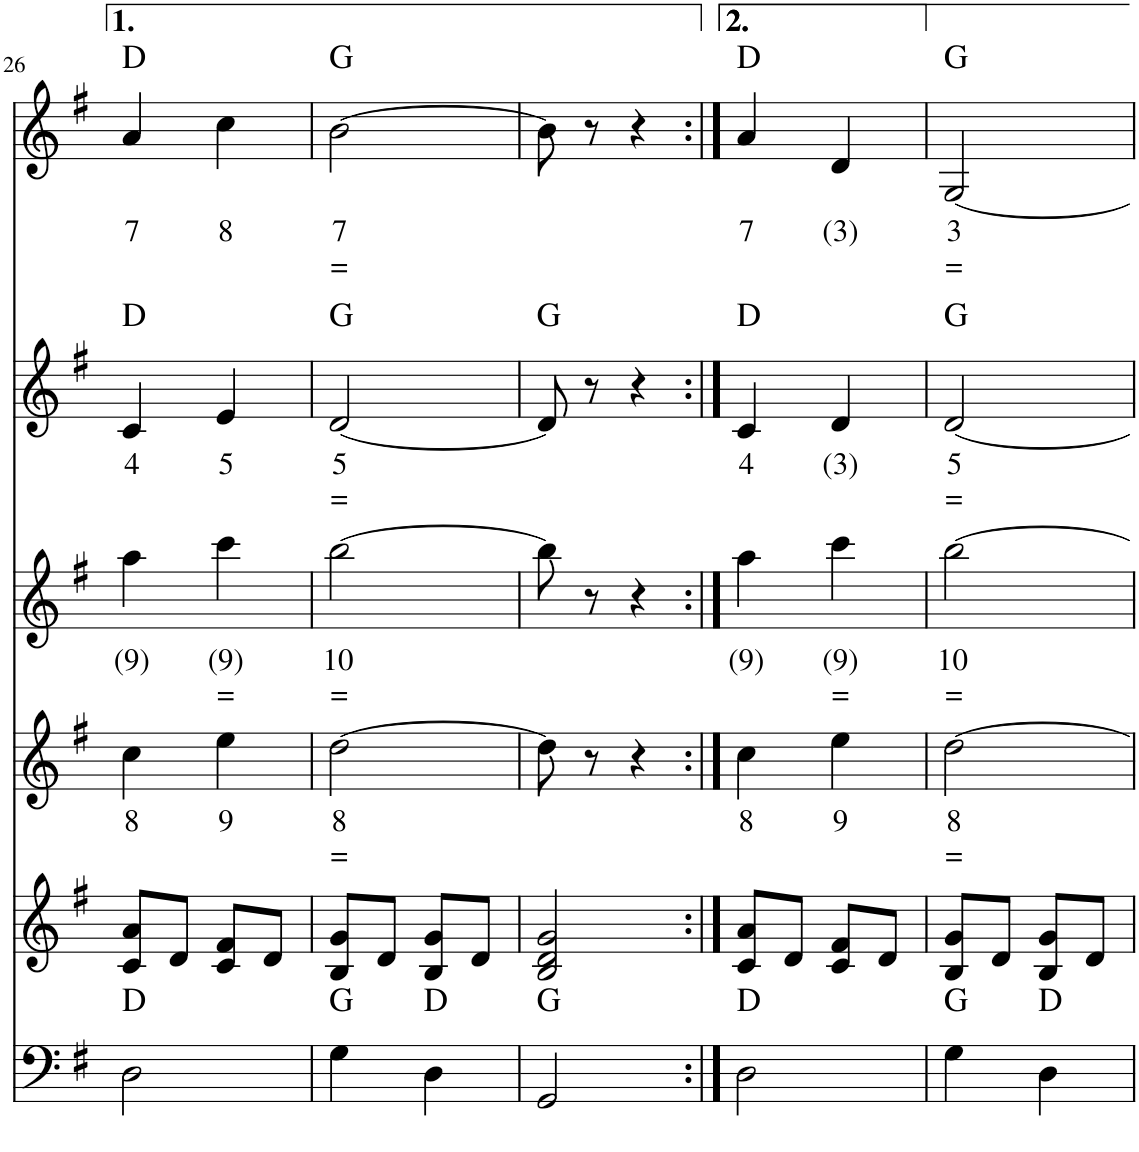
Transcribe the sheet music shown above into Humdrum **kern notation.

**kern	**harte	**kern	**kern	**text	**text	**kern	**text	**text	**kern	**text	**text	**kern	**text	**text	**harte
*part6	*part6	*part5	*part4	*part4	*part4	*part3	*part3	*part3	*part2	*part2	*part2	*part1	*part1	*part1	*part1
*staff6	*	*staff5	*staff4	*staff4	*staff4	*staff3	*staff3	*staff3	*staff2	*staff2	*staff2	*staff1	*staff1	*staff1	*
*I"Piano	*	*I"Piano	*I"Accordion	*	*	*I"Accordion	*	*	*I"Stem	*	*	*I"Stem	*	*	*
*I'Pno	*	*I'Pno	*I'Acc	*	*	*I'Acc	*	*	*	*	*	*	*	*	*
!!LO:PB:g=z
*clefF4	*	*clefG2	*clefG2	*	*	*clefG2	*	*	*clefG2	*	*	*clefG2	*	*	*
*k[f#]	*	*k[f#]	*k[f#]	*	*	*k[f#]	*	*	*k[f#]	*	*	*k[f#]	*	*	*
*M2/4	*	*M2/4	*M2/4	*	*	*M2/4	*	*	*M2/4	*	*	*M2/4	*	*	*
=26	=26	=26	=26	=26	=26	=26	=26	=26	=26	=26	=26	=26	=26	=26	=26
!	!	!	!	!LO:LY:b	!	!	!LO:LY:b	!	!	!LO:LY:b	!	!	!LO:LY:b	!	!
2D\	D:maj	8c/ 8a/L	4cc\	8	.	4aa\	(9)	.	4c/	4	.	4a/	7	.	D:maj
.	.	8d/J	.	.	.	.	.	.	.	.	.	.	.	.	.
!	!	!	!	!LO:LY:b	!	!	!LO:LY:b	!LO:LY:b	!	!LO:LY:b	!	!	!LO:LY:b	!	!
.	.	8c/ 8f#/L	4ee\	9	.	4ccc\	(9)	=	4e/	5	.	4cc\	8	.	.
.	.	8d/J	.	.	.	.	.	.	.	.	.	.	.	.	.
=27	=27	=27	=27	=27	=27	=27	=27	=27	=27	=27	=27	=27	=27	=27	=27
!	!	!	!	!LO:LY:b	!LO:LY:b	!	!LO:LY:b	!LO:LY:b	!	!LO:LY:b	!LO:LY:b	!	!LO:LY:b	!LO:LY:b	!
4G\	G:maj	8B/ 8g/L	[2dd\	8	=	[2bb\	10	=	[2d/	5	=	[2b\	7	=	G:maj
.	.	8d/J	.	.	.	.	.	.	.	.	.	.	.	.	.
4D\	D:maj	8B/ 8g/L	.	.	.	.	.	.	.	.	.	.	.	.	.
.	.	8d/J	.	.	.	.	.	.	.	.	.	.	.	.	.
=28	=28	=28	=28	=28	=28	=28	=28	=28	=28	=28	=28	=28	=28	=28	=28
2GG/	G:maj	2B/ 2d/ 2g/	8dd\]	.	.	8bb\]	.	.	8d/]	.	.	8b\]	.	.	.
.	.	.	8r	.	.	8r	.	.	8r	.	.	8r	.	.	.
.	.	.	4r	.	.	4r	.	.	4r	.	.	4r	.	.	.
=29:|!	=29:|!	=29:|!	=29:|!	=29:|!	=29:|!	=29:|!	=29:|!	=29:|!	=29:|!	=29:|!	=29:|!	=29:|!	=29:|!	=29:|!	=29:|!
!	!	!	!	!LO:LY:b	!	!	!LO:LY:b	!	!	!LO:LY:b	!	!	!LO:LY:b	!	!
2D\	D:maj	8c/ 8a/L	4cc\	8	.	4aa\	(9)	.	4c/	4	.	4a/	7	.	D:maj
.	.	8d/J	.	.	.	.	.	.	.	.	.	.	.	.	.
!	!	!	!	!LO:LY:b	!	!	!LO:LY:b	!LO:LY:b	!	!LO:LY:b	!	!	!LO:LY:b	!	!
.	.	8c/ 8f#/L	4ee\	9	.	4ccc\	(9)	=	4d/	(3)	.	4d/	(3)	.	.
.	.	8d/J	.	.	.	.	.	.	.	.	.	.	.	.	.
=30	=30	=30	=30	=30	=30	=30	=30	=30	=30	=30	=30	=30	=30	=30	=30
!	!	!	!	!LO:LY:b	!LO:LY:b	!	!LO:LY:b	!LO:LY:b	!	!LO:LY:b	!LO:LY:b	!	!LO:LY:b	!LO:LY:b	!
4G\	G:maj	8B/ 8g/L	[2dd\	8	=	[2bb\	10	=	[2d/	5	=	[2G/	3	=	G:maj
.	.	8d/J	.	.	.	.	.	.	.	.	.	.	.	.	.
4D\	D:maj	8B/ 8g/L	.	.	.	.	.	.	.	.	.	.	.	.	.
.	.	8d/J	.	.	.	.	.	.	.	.	.	.	.	.	.
=	=	=	=	=	=	=	=	=	=	=	=	=	=	=	=
*-	*-	*-	*-	*-	*-	*-	*-	*-	*-	*-	*-	*-	*-	*-	*-
